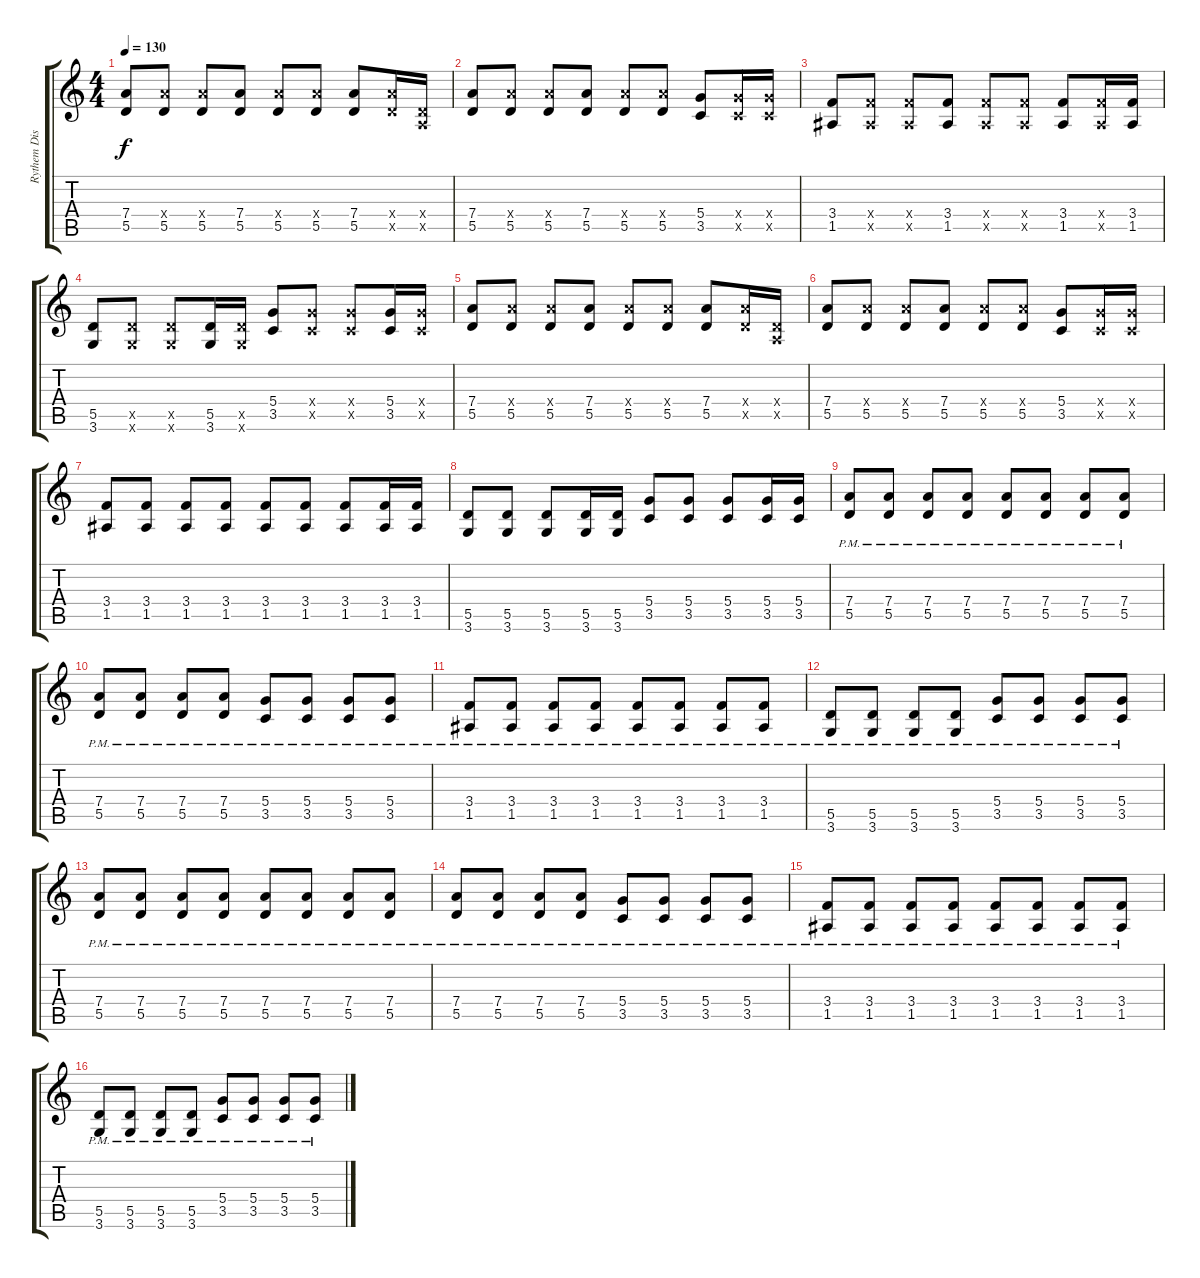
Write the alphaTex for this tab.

\track ("Rythem Distortion" "Rythem Dis") {instrument distortionguitar}
\staff {score tabs}
\tuning (E4 B3 G3 D3 A2 E2) {hide}
\ts (4 4)
\tempo 130
\clef g2
\ks c
(7.4 5.5).8{dy f} (7.4{x} 5.5).8 (7.4{x} 5.5).8 (7.4 5.5).8 (7.4{x} 5.5).8 (7.4{x} 5.5).8 (7.4 5.5).8 (7.4{x} 5.5{x}).16 (0.4{x} 0.5{x}).16 |
(7.4 5.5).8 (7.4{x} 5.5).8 (7.4{x} 5.5).8 (7.4 5.5).8 (7.4{x} 5.5).8 (7.4{x} 5.5).8 (5.4 3.5).8 (5.4{x} 3.5{x}).16 (5.4{x} 3.5{x}).16 |
(3.4 1.5).8 (3.4{x} 1.5{x}).8 (3.4{x} 1.5{x}).8 (3.4 1.5).8 (3.4{x} 1.5{x}).8 (3.4{x} 1.5{x}).8 (3.4 1.5).8 (3.4{x} 1.5{x}).16 (3.4 1.5).16 |
(5.5 3.6).8 (5.5{x} 3.6{x}).8 (5.5{x} 3.6{x}).8 (5.5 3.6).16 (5.5{x} 3.6{x}).16 (5.4 3.5).8 (5.4{x} 3.5{x}).8 (5.4{x} 3.5{x}).8 (5.4 3.5).16 (5.4{x} 3.5{x}).16 |
(7.4 5.5).8 (7.4{x} 5.5).8 (7.4{x} 5.5).8 (7.4 5.5).8 (7.4{x} 5.5).8 (7.4{x} 5.5).8 (7.4 5.5).8 (7.4{x} 5.5{x}).16 (0.4{x} 0.5{x}).16 |
(7.4 5.5).8 (7.4{x} 5.5).8 (7.4{x} 5.5).8 (7.4 5.5).8 (7.4{x} 5.5).8 (7.4{x} 5.5).8 (5.4 3.5).8 (5.4{x} 3.5{x}).16 (5.4{x} 3.5{x}).16 |
(3.4 1.5).8 (3.4 1.5).8 (3.4 1.5).8 (3.4 1.5).8 (3.4 1.5).8 (3.4 1.5).8 (3.4 1.5).8 (3.4 1.5).16 (3.4 1.5).16 |
(5.5 3.6).8 (5.5 3.6).8 (5.5 3.6).8 (5.5 3.6).16 (5.5 3.6).16 (5.4 3.5).8 (5.4 3.5).8 (5.4 3.5).8 (5.4 3.5).16 (5.4 3.5).16 |
(7.4{pm} 5.5{pm}).8 (7.4{pm} 5.5{pm}).8 (7.4{pm} 5.5{pm}).8 (7.4{pm} 5.5{pm}).8 (7.4{pm} 5.5{pm}).8 (7.4{pm} 5.5{pm}).8 (7.4{pm} 5.5{pm}).8 (7.4{pm} 5.5{pm}).8 |
(7.4{pm} 5.5{pm}).8 (7.4{pm} 5.5{pm}).8 (7.4{pm} 5.5{pm}).8 (7.4{pm} 5.5{pm}).8 (5.4{pm} 3.5{pm}).8 (5.4{pm} 3.5{pm}).8 (5.4{pm} 3.5{pm}).8 (5.4{pm} 3.5{pm}).8 |
(3.4{pm} 1.5{pm}).8 (3.4{pm} 1.5{pm}).8 (3.4{pm} 1.5{pm}).8 (3.4{pm} 1.5{pm}).8 (3.4{pm} 1.5{pm}).8 (3.4{pm} 1.5{pm}).8 (3.4{pm} 1.5{pm}).8 (3.4{pm} 1.5{pm}).8 |
(5.5{pm} 3.6{pm}).8 (5.5{pm} 3.6{pm}).8 (5.5{pm} 3.6{pm}).8 (5.5{pm} 3.6{pm}).8 (5.4{pm} 3.5{pm}).8 (5.4{pm} 3.5{pm}).8 (5.4{pm} 3.5{pm}).8 (5.4{pm} 3.5{pm}).8 |
(7.4{pm} 5.5{pm}).8 (7.4{pm} 5.5{pm}).8 (7.4{pm} 5.5{pm}).8 (7.4{pm} 5.5{pm}).8 (7.4{pm} 5.5{pm}).8 (7.4{pm} 5.5{pm}).8 (7.4{pm} 5.5{pm}).8 (7.4{pm} 5.5{pm}).8 |
(7.4{pm} 5.5{pm}).8 (7.4{pm} 5.5{pm}).8 (7.4{pm} 5.5{pm}).8 (7.4{pm} 5.5{pm}).8 (5.4{pm} 3.5{pm}).8 (5.4{pm} 3.5{pm}).8 (5.4{pm} 3.5{pm}).8 (5.4{pm} 3.5{pm}).8 |
(3.4{pm} 1.5{pm}).8 (3.4{pm} 1.5{pm}).8 (3.4{pm} 1.5{pm}).8 (3.4{pm} 1.5{pm}).8 (3.4{pm} 1.5{pm}).8 (3.4{pm} 1.5{pm}).8 (3.4{pm} 1.5{pm}).8 (3.4{pm} 1.5{pm}).8 |
(5.5{pm} 3.6{pm}).8 (5.5{pm} 3.6{pm}).8 (5.5{pm} 3.6{pm}).8 (5.5{pm} 3.6{pm}).8 (5.4{pm} 3.5{pm}).8 (5.4{pm} 3.5{pm}).8 (5.4{pm} 3.5{pm}).8 (5.4{pm} 3.5{pm}).8
